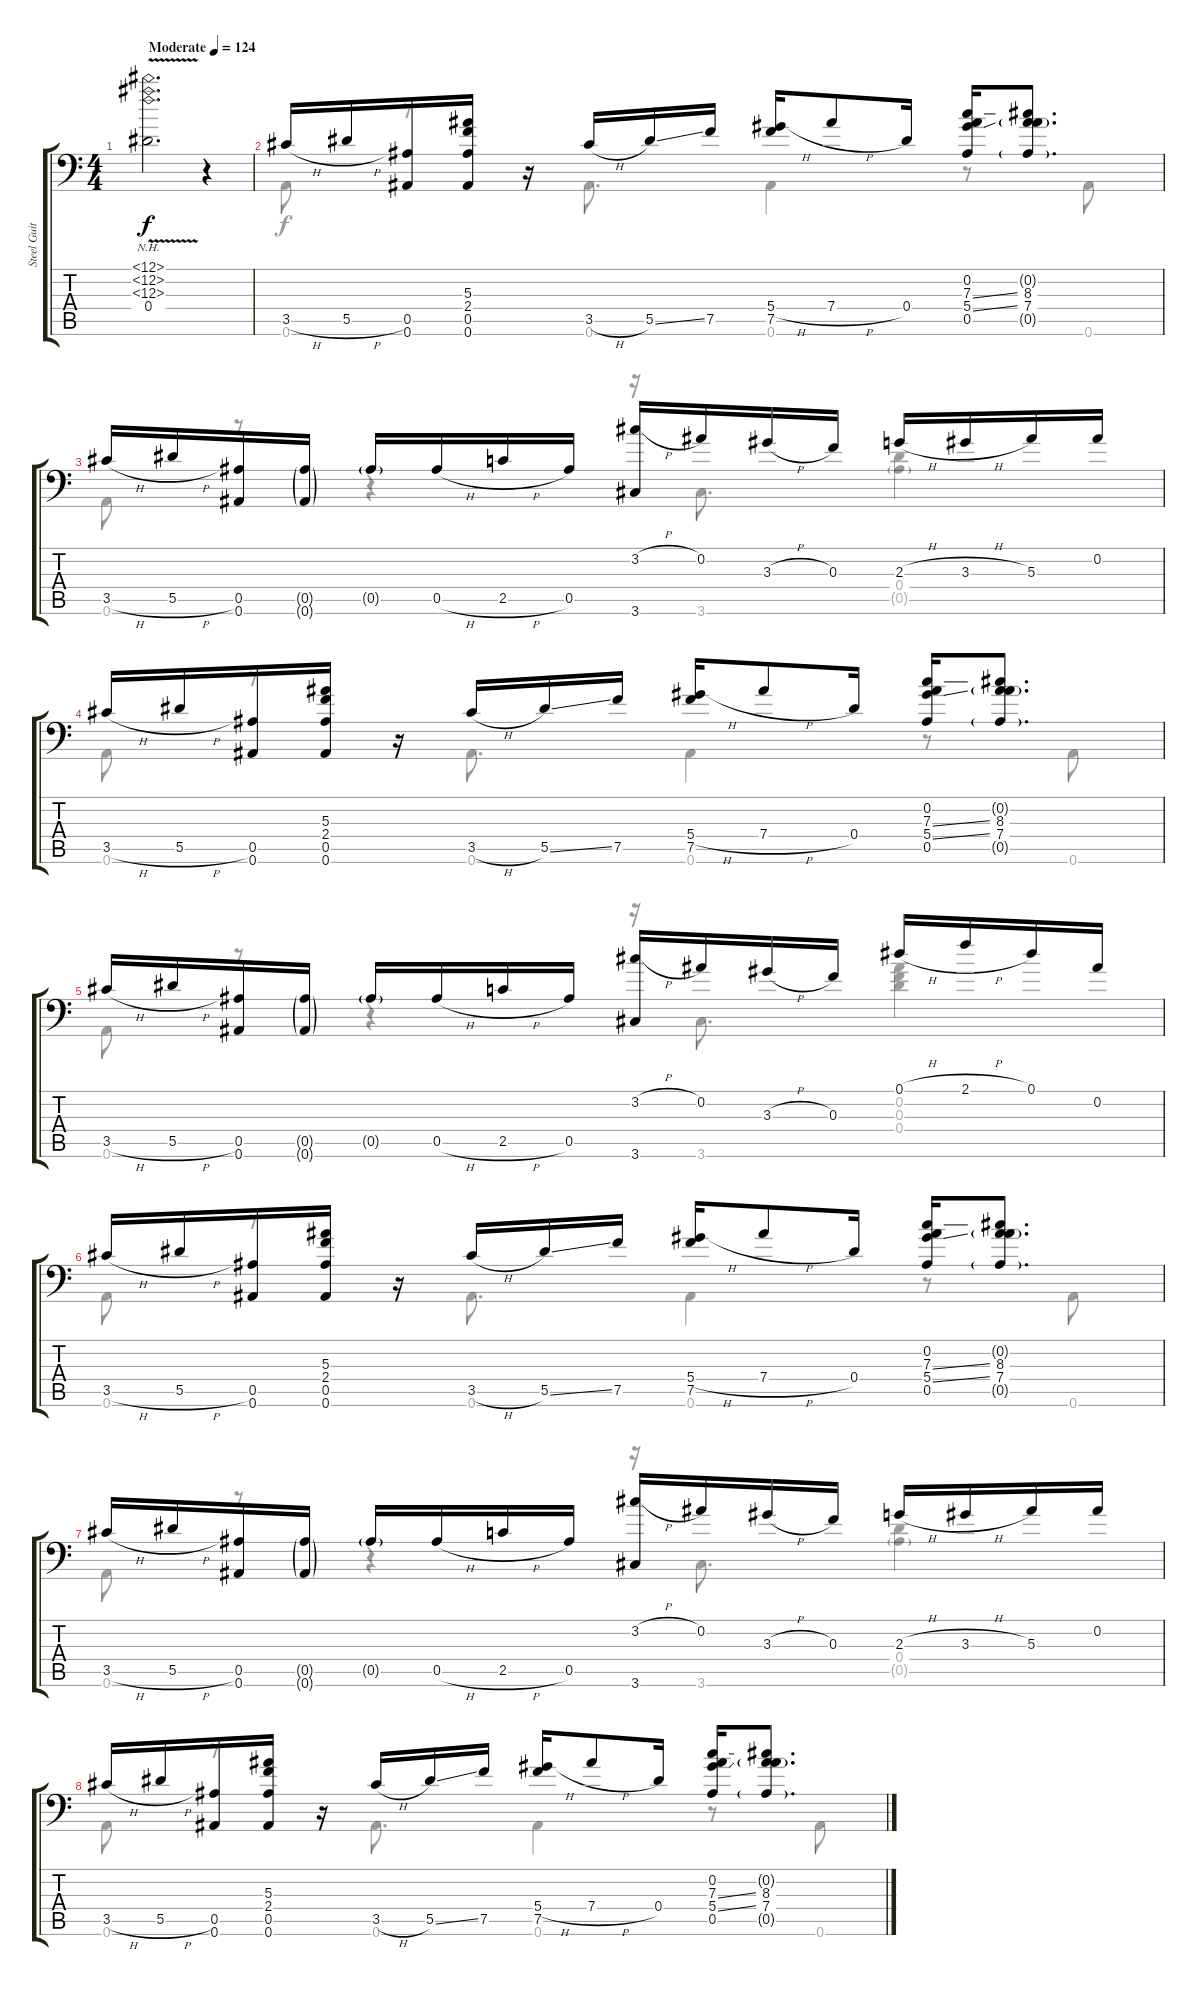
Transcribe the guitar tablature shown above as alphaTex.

\track ("Steel Guitar" "Steel Guit") {instrument acousticguitarsteel}
\staff {score tabs}
\tuning (Eb4 Bb3 F3 Eb3 Bb2 Bb1) {hide}
\voice
\ts (4 4)
\tempo (124 "Moderate")
\clef f4
\ks c
(12.1{nh} 12.2{nh} 12.3{nh} 0.4{v}).2{d dy f instrument acousticguitarsteel} r.4 |
3.5{h}.16 5.5{h}.16 (0.5 0.6).16 (5.3 2.4 0.5 0.6).16 r.16 3.5{h}.16 5.5{ss}.16 7.5.16 (5.4{h} 7.5).16 7.4{h}.8 0.4.16 (0.2 7.3{ss} 5.4{ss} 0.5).16 (0.2{g} 8.3 7.4 0.5{g}).8{d} |
3.5{h}.16 5.5{h}.16 (0.5 0.6).16 (0.5{g} 0.6{g}).16 0.5{g}.16 0.5{h}.16 2.5{h}.16 0.5.16 (3.2{h} 3.6).16 0.2.16 3.3{h}.16 0.3.16 2.3{h}.16 3.3{h}.16 5.3.16 0.2.16 |
3.5{h}.16 5.5{h}.16 (0.5 0.6).16 (5.3 2.4 0.5 0.6).16 r.16 3.5{h}.16 5.5{ss}.16 7.5.16 (5.4{h} 7.5).16 7.4{h}.8 0.4.16 (0.2 7.3{ss} 5.4{ss} 0.5).16 (0.2{g} 8.3 7.4 0.5{g}).8{d} |
3.5{h}.16 5.5{h}.16 (0.5 0.6).16 (0.5{g} 0.6{g}).16 0.5{g}.16 0.5{h}.16 2.5{h}.16 0.5.16 (3.2{h} 3.6).16 0.2.16 3.3{h}.16 0.3.16 0.1{h}.16 2.1{h}.16 0.1.16 0.2.16 |
3.5{h}.16 5.5{h}.16 (0.5 0.6).16 (5.3 2.4 0.5 0.6).16 r.16 3.5{h}.16 5.5{ss}.16 7.5.16 (5.4{h} 7.5).16 7.4{h}.8 0.4.16 (0.2 7.3{ss} 5.4{ss} 0.5).16 (0.2{g} 8.3 7.4 0.5{g}).8{d} |
3.5{h}.16 5.5{h}.16 (0.5 0.6).16 (0.5{g} 0.6{g}).16 0.5{g}.16 0.5{h}.16 2.5{h}.16 0.5.16 (3.2{h} 3.6).16 0.2.16 3.3{h}.16 0.3.16 2.3{h}.16 3.3{h}.16 5.3.16 0.2.16 |
3.5{h}.16 5.5{h}.16 (0.5 0.6).16 (5.3 2.4 0.5 0.6).16 r.16 3.5{h}.16 5.5{ss}.16 7.5.16 (5.4{h} 7.5).16 7.4{h}.8 0.4.16 (0.2 7.3{ss} 5.4{ss} 0.5).16 (0.2{g} 8.3 7.4 0.5{g}).8{d}
\voice
\clef f4
\ottava regular
\simile none
\ks c
|
0.6.8 r.8 r.16 0.6.8{d} 0.6.4 r.8 0.6.8 |
0.6.8 r.8 r.4 r.16 3.6.8{d} (0.4 0.5{g}).4 |
0.6.8 r.8 r.16 0.6.8{d} 0.6.4 r.8 0.6.8 |
0.6.8 r.8 r.4 r.16 3.6.8{d} (0.2 0.3 0.4).4 |
0.6.8 r.8 r.16 0.6.8{d} 0.6.4 r.8 0.6.8 |
0.6.8 r.8 r.4 r.16 3.6.8{d} (0.4 0.5{g}).4 |
0.6.8 r.8 r.16 0.6.8{d} 0.6.4 r.8 0.6.8
